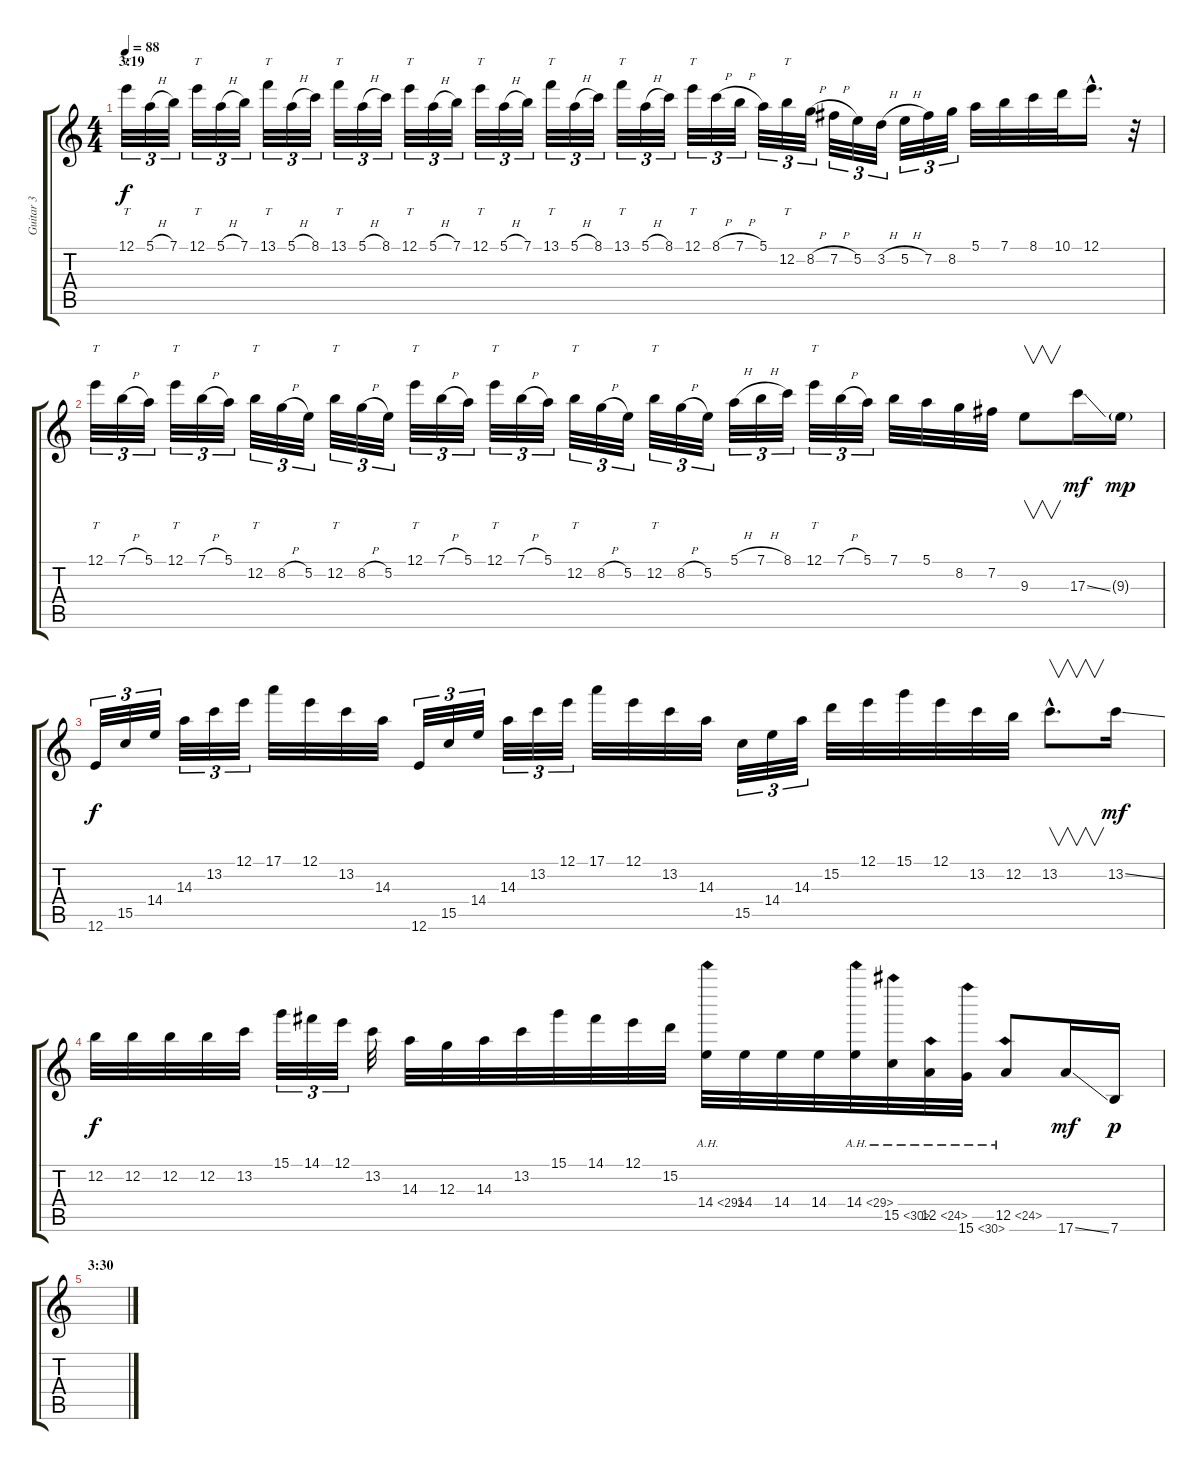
\track ("Guitar 3" "Guitar 3") {instrument overdrivenguitar}
\staff {score tabs}
\tuning (E4 B3 G3 D3 A2 E2) {hide}
\ts (4 4)
\section ("" "3:19")
\tempo 88
\clef g2
\ks c
12.1.32{tt tu (3 2) dy f balance 6} 5.1{h}.32{tu (3 2)} 7.1.32{tu (3 2)} 12.1.32{tt tu (3 2)} 5.1{h}.32{tu (3 2)} 7.1.32{tu (3 2)} 13.1.32{tt tu (3 2)} 5.1{h}.32{tu (3 2)} 8.1.32{tu (3 2)} 13.1.32{tt tu (3 2)} 5.1{h}.32{tu (3 2)} 8.1.32{tu (3 2)} 12.1.32{tt tu (3 2)} 5.1{h}.32{tu (3 2)} 7.1.32{tu (3 2)} 12.1.32{tt tu (3 2)} 5.1{h}.32{tu (3 2)} 7.1.32{tu (3 2)} 13.1.32{tt tu (3 2)} 5.1{h}.32{tu (3 2)} 8.1.32{tu (3 2)} 13.1.32{tt tu (3 2)} 5.1{h}.32{tu (3 2)} 8.1.32{tu (3 2)} 12.1.32{tt tu (3 2)} 8.1{h}.32{tu (3 2)} 7.1{h}.32{tu (3 2)} 5.1.32{tu (3 2)} 12.2.32{tt tu (3 2)} 8.2{h}.32{tu (3 2)} 7.2{h}.32{tu (3 2)} 5.2.32{tu (3 2)} 3.2{h}.32{tu (3 2)} 5.2{h}.32{tu (3 2)} 7.2.32{tu (3 2)} 8.2.32{tu (3 2)} 5.1.32 7.1.32 8.1.32 10.1.32 12.1{hac}.16{d} r.32 |
12.1.32{tt tu (3 2)} 7.1{h}.32{tu (3 2)} 5.1.32{tu (3 2)} 12.1.32{tt tu (3 2)} 7.1{h}.32{tu (3 2)} 5.1.32{tu (3 2)} 12.2.32{tt tu (3 2)} 8.2{h}.32{tu (3 2)} 5.2.32{tu (3 2)} 12.2.32{tt tu (3 2)} 8.2{h}.32{tu (3 2)} 5.2.32{tu (3 2)} 12.1.32{tt tu (3 2)} 7.1{h}.32{tu (3 2)} 5.1.32{tu (3 2)} 12.1.32{tt tu (3 2)} 7.1{h}.32{tu (3 2)} 5.1.32{tu (3 2)} 12.2.32{tt tu (3 2)} 8.2{h}.32{tu (3 2)} 5.2.32{tu (3 2)} 12.2.32{tt tu (3 2)} 8.2{h}.32{tu (3 2)} 5.2.32{tu (3 2)} 5.1{h}.32{tu (3 2)} 7.1{h}.32{tu (3 2)} 8.1.32{tu (3 2)} 12.1.32{tt tu (3 2)} 7.1{h}.32{tu (3 2)} 5.1.32{tu (3 2)} 7.1.32 5.1.32 8.2.32 7.2.32 9.3.8{v} 17.3{ss}.16{dy mf} 9.3{g}.16{dy mp} |
12.6.32{tu (3 2) dy f} 15.5.32{tu (3 2)} 14.4.32{tu (3 2)} 14.3.32{tu (3 2)} 13.2.32{tu (3 2)} 12.1.32{tu (3 2)} 17.1.32 12.1.32 13.2.32 14.3.32 12.6.32{tu (3 2)} 15.5.32{tu (3 2)} 14.4.32{tu (3 2)} 14.3.32{tu (3 2)} 13.2.32{tu (3 2)} 12.1.32{tu (3 2)} 17.1.32 12.1.32 13.2.32 14.3.32 15.5.32{tu (3 2)} 14.4.32{tu (3 2)} 14.3.32{tu (3 2)} 15.2.32 12.1.32 15.1.32 12.1.32 13.2.32 12.2.32 13.2{hac}.8{v d} 13.2{ss}.16{dy mf} |
12.2.32{dy f} 12.2.32 12.2.32 12.2.32 13.2.32 15.1.32{tu (3 2)} 14.1.32{tu (3 2)} 12.1.32{tu (3 2)} 13.2.32 14.3.32 12.3.32 14.3.32 13.2.32 15.1.32 14.1.32 12.1.32 15.2.32 14.4{ah 15}.32 14.4.32 14.4.32 14.4.32 14.4{ah 15}.32 15.5{ah 15}.32 12.5{ah 12}.32 15.6{ah 15}.32 12.5{ah 12}.8 17.6{ss}.16{dy mf} 7.6.16{dy p} |
\section ("" "3:30")
